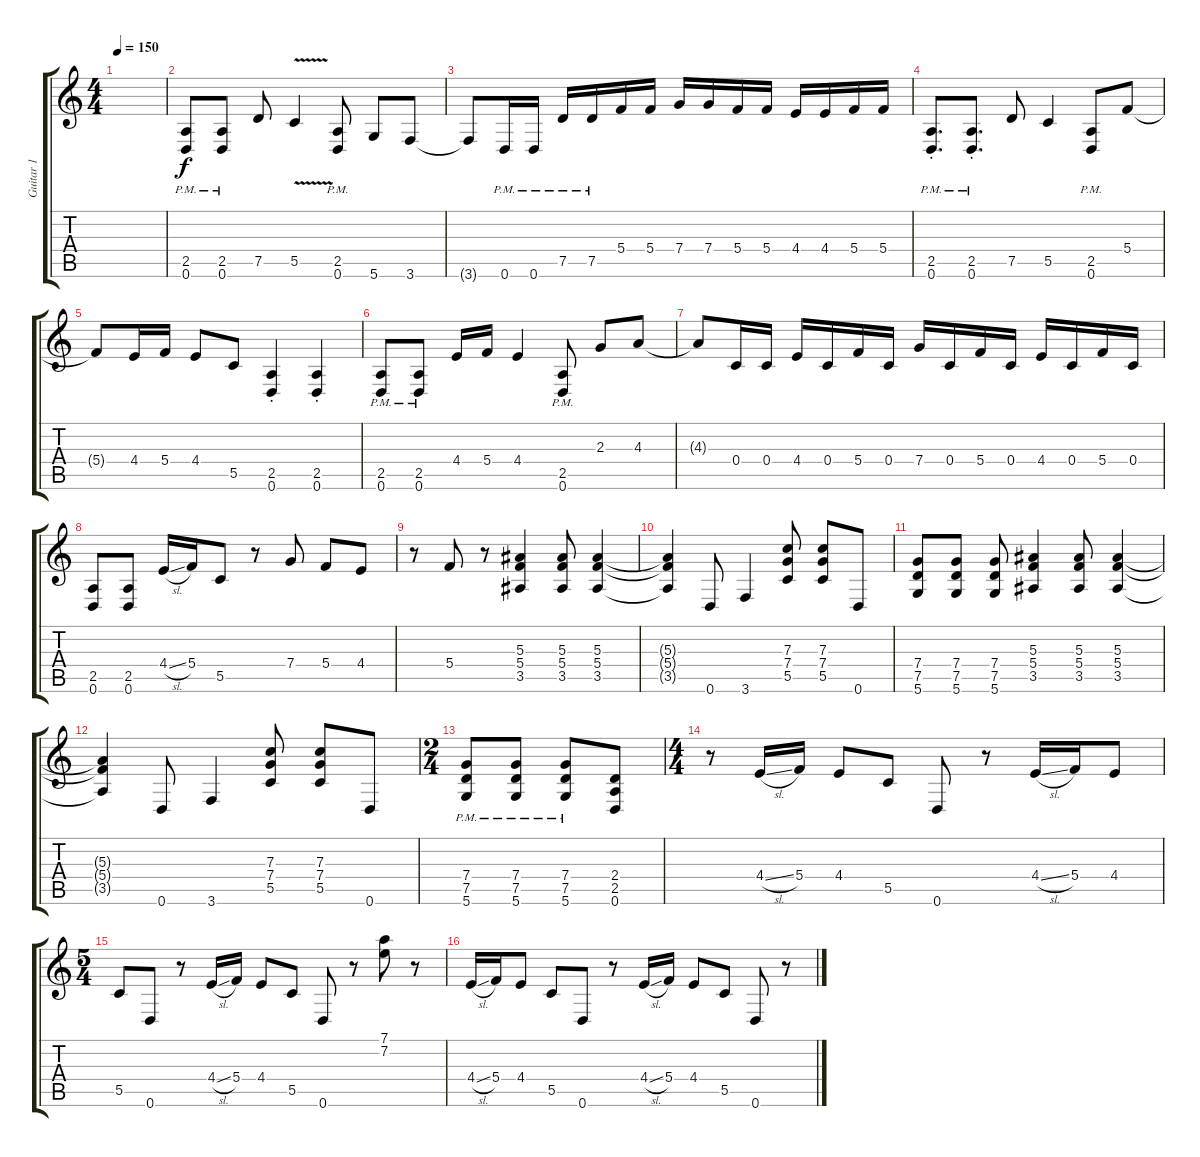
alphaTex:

\track ("Guitar 1" "Guitar 1") {instrument distortionguitar}
\staff {score tabs}
\tuning (D4 A3 F3 C3 G2 D2) {hide}
\ts (4 4)
\tempo 150
\clef g2
\ks c
|
(2.5{pm} 0.6{pm}).8 (2.5{pm} 0.6{pm}).8 7.5.8 5.5{v}.4 (2.5{pm} 0.6{pm}).8 5.6.8 3.6.8 |
3.6{t}.8 0.6{pm}.16 0.6{pm}.16 7.5{pm}.16 7.5{pm}.16 5.4.16 5.4.16 7.4.16 7.4.16 5.4.16 5.4.16 4.4.16 4.4.16 5.4.16 5.4.16 |
(2.5{pm st} 0.6{pm st}).8{d} (2.5{pm st} 0.6{pm st}).8{d} 7.5.8 5.5.4 (2.5{pm} 0.6{pm}).8 5.4.8 |
5.4{t}.8 4.4.16 5.4.16 4.4.8 5.5.8 (2.5{st} 0.6{st}).4 (2.5{st} 0.6{st}).4 |
(2.5{pm} 0.6{pm}).8 (2.5{pm} 0.6{pm}).8 4.4.16 5.4.16 4.4.4 (2.5{pm} 0.6{pm}).8 2.3.8 4.3.8 |
4.3{t}.8 0.4.16 0.4.16 4.4.16 0.4.16 5.4.16 0.4.16 7.4.16 0.4.16 5.4.16 0.4.16 4.4.16 0.4.16 5.4.16 0.4.16 |
(2.5 0.6).8 (2.5 0.6).8 4.4{sl}.16 5.4.16 5.5.8 r.8 7.4.8 5.4.8 4.4.8 |
r.8 5.4.8 r.8 (5.3 5.4 3.5).4 (5.3 5.4 3.5).8 (5.3 5.4 3.5).4 |
(5.3{t} 5.4{t} 3.5{t}).4 0.6.8 3.6.4 (7.3 7.4 5.5).8 (7.3 7.4 5.5).8 0.6.8 |
(7.4 7.5 5.6).8 (7.4 7.5 5.6).8 (7.4 7.5 5.6).8 (5.3 5.4 3.5).4 (5.3 5.4 3.5).8 (5.3 5.4 3.5).4 |
(5.3{t} 5.4{t} 3.5{t}).4 0.6.8 3.6.4 (7.3 7.4 5.5).8 (7.3 7.4 5.5).8 0.6.8 |
\ts (2 4)
(7.4{pm} 7.5{pm} 5.6{pm}).8 (7.4{pm} 7.5{pm} 5.6{pm}).8 (7.4{pm} 7.5{pm} 5.6{pm}).8 (2.4 2.5 0.6).8 |
\ts (4 4)
r.8 4.4{sl}.16 5.4.16 4.4.8 5.5.8 0.6.8 r.8 4.4{sl}.16 5.4.16 4.4.8 |
\ts (5 4)
5.5.8 0.6.8 r.8 4.4{sl}.16 5.4.16 4.4.8 5.5.8 0.6.8 r.8 (7.1 7.2).8 r.8 |
4.4{sl}.16 5.4.16 4.4.8 5.5.8 0.6.8 r.8 4.4{sl}.16 5.4.16 4.4.8 5.5.8 0.6.8 r.8
